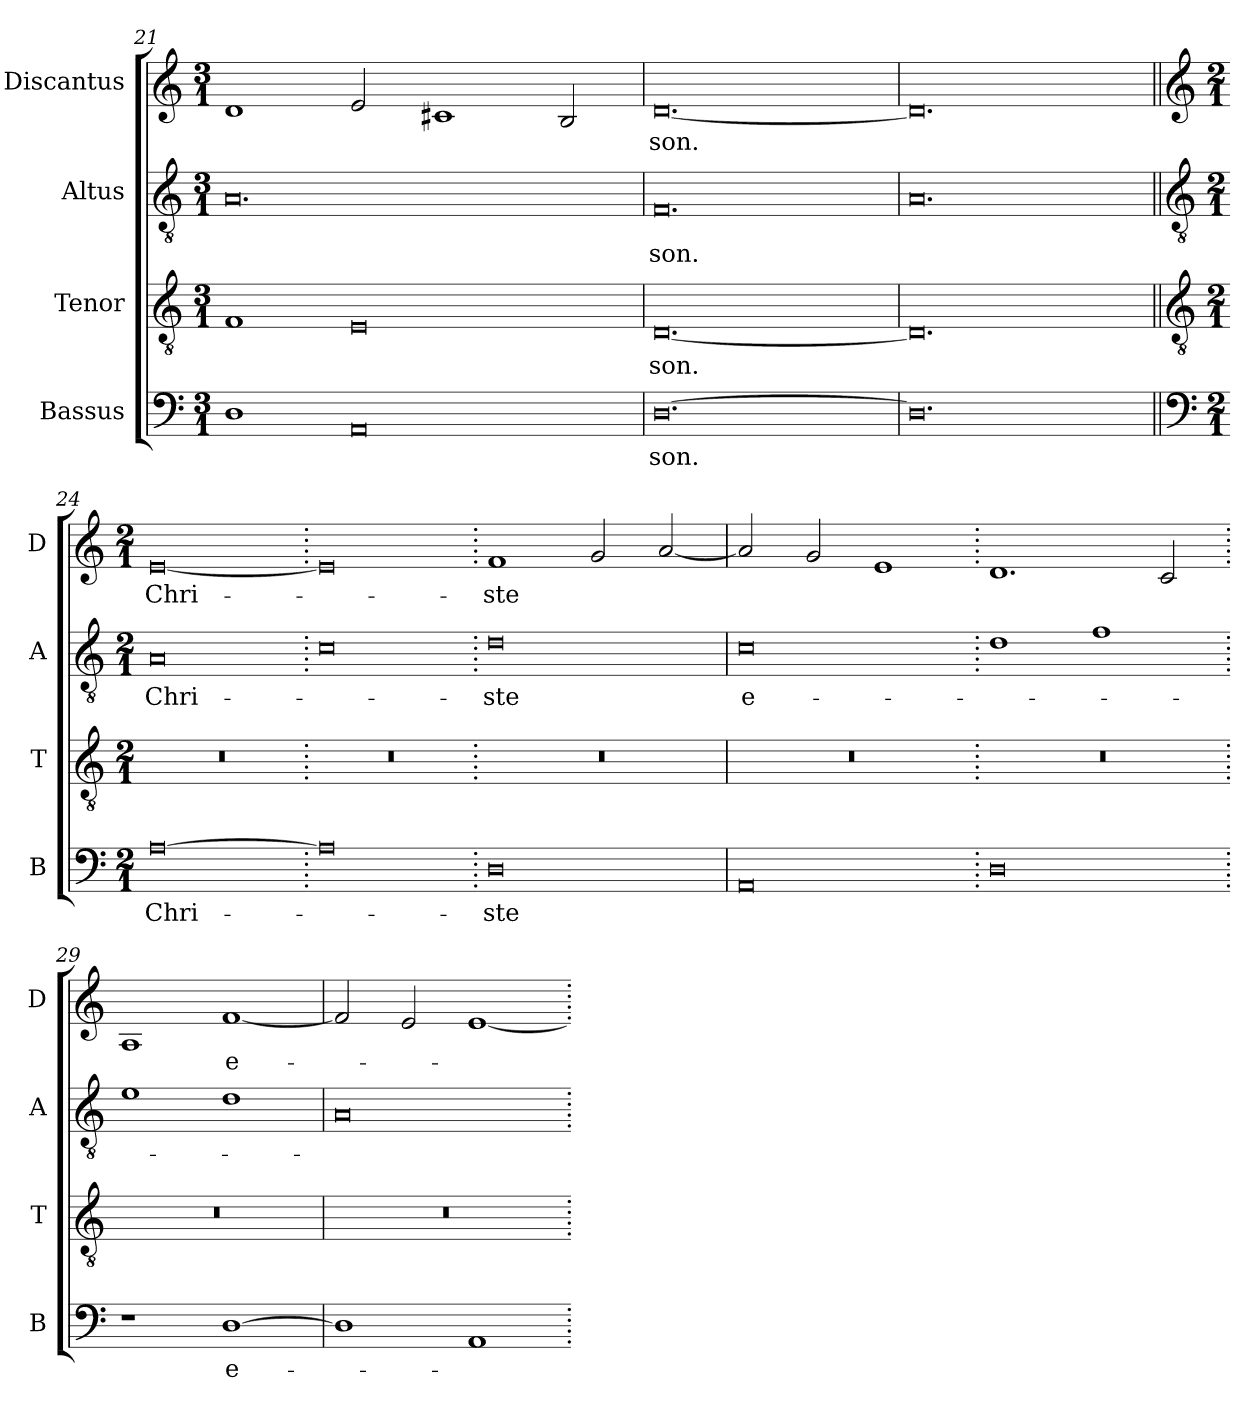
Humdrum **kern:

**kern	**text	**kern	**text	**kern	**text	**kern	**text
*part4	*part4	*part3	*part3	*part2	*part2	*part1	*part1
*staff4	*staff4	*staff3	*staff3	*staff2	*staff2	*staff1	*staff1
*I"Bassus	*	*I"Tenor	*	*I"Altus	*	*I"Discantus	*
*I'B	*	*I'T	*	*I'A	*	*I'D	*
*clefF4	*	*clefGv2	*	*clefGv2	*	*clefG2	*
*k[]	*	*k[]	*	*k[]	*	*k[]	*
*M3/1	*	*M3/1	*	*M3/1	*	*M3/1	*
=21	=21	=21	=21	=21	=21	=21	=21
1D	.	1F	.	0.A	.	1d	.
0AA	.	0E	.	.	.	2e	.
.	.	.	.	.	.	1c#X	.
.	.	.	.	.	.	2B	.
=22	=22	=22	=22	=22	=22	=22	=22
[0.D	-son.	[0.D	-son.	0.F	-son.	[0.d	-son.
=23	=23	=23	=23	=23	=23	=23	=23
0.D]	.	0.D]	.	0.A	.	0.d]	.
!!LO:LB:g=z
=24||	=24||	=24||	=24||	=24||	=24||	=24||	=24||
*clefF4	*	*clefGv2	*	*clefGv2	*	*clefG2	*
*k[]	*	*k[]	*	*k[]	*	*k[]	*
*M2/1	*	*M2/1	*	*M2/1	*	*M2/1	*
[0A	Chri-	0r	.	0A	Chri-	[0e	Chri-
=25.	=25.	=25.	=25.	=25.	=25.	=25.	=25.
0A]	.	0r	.	0c	.	0e]	.
=26.	=26.	=26.	=26.	=26.	=26.	=26.	=26.
0D	-ste	0r	.	0d	-ste	1f	-ste
.	.	.	.	.	.	2g	.
.	.	.	.	.	.	[2a	.
=27	=27	=27	=27	=27	=27	=27	=27
0AA	.	0r	.	0c	e-	2a]	.
.	.	.	.	.	.	2g	.
.	.	.	.	.	.	1e	.
=28.	=28.	=28.	=28.	=28.	=28.	=28.	=28.
0D	.	0r	.	1d	.	1.d	.
.	.	.	.	1f	.	.	.
.	.	.	.	.	.	2c	.
=29.	=29.	=29.	=29.	=29.	=29.	=29.	=29.
1r	.	0r	.	1e	.	1A	.
[1D	e-	.	.	1d	.	[1f	e-
=30	=30	=30	=30	=30	=30	=30	=30
1D]	.	0r	.	0A	.	2f]	.
.	.	.	.	.	.	2e	.
1AA	.	.	.	.	.	[1e	.
=.	=.	=.	=.	=.	=.	=.	=.
*-	*-	*-	*-	*-	*-	*-	*-
